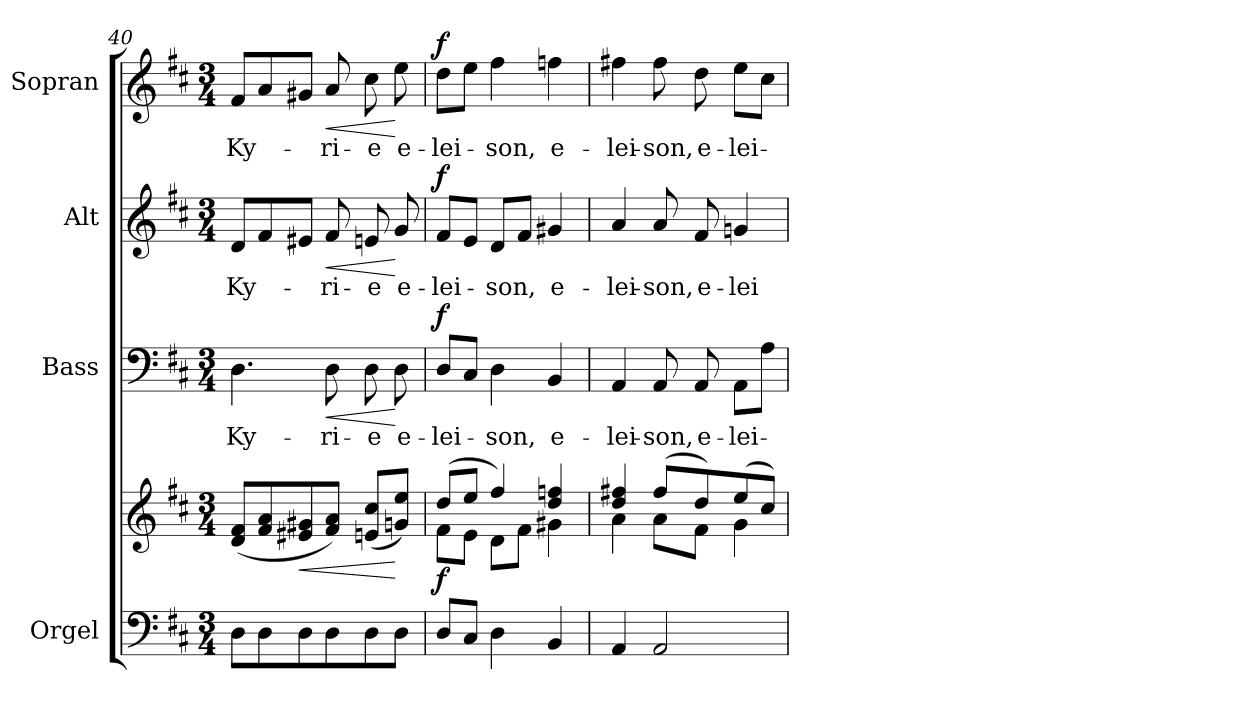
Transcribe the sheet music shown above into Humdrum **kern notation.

**kern	**kern	**dynam	**kern	**text	**dynam	**kern	**text	**dynam	**kern	**text	**dynam
*part4	*part4	*part4	*part3	*part3	*part3	*part2	*part2	*part2	*part1	*part1	*part1
*staff5	*staff4	*staff4/5	*staff3	*staff3	*staff3	*staff2	*staff2	*staff2	*staff1	*staff1	*staff1
*I"Orgel	*	*	*I"Bass	*	*	*I"Alt	*	*	*I"Sopran	*	*
*	*	*	*I'B.	*	*	*I'A.	*	*	*I'S.	*	*
*clefF4	*clefG2	*	*clefF4	*	*	*clefG2	*	*	*clefG2	*	*
*k[f#c#]	*k[f#c#]	*	*k[f#c#]	*	*	*k[f#c#]	*	*	*k[f#c#]	*	*
*D:	*D:	*	*D:	*	*	*D:	*	*	*D:	*	*
*M3/4	*M3/4	*	*M3/4	*	*	*M3/4	*	*	*M3/4	*	*
=40	=40	=40	=40	=40	=40	=40	=40	=40	=40	=40	=40
!	!	!	!	!LO:LY:b	!	!	!LO:LY:b	!	!	!LO:LY:b	!
8D\L	(<8d/ 8f#/L	.	4.D\	Ky-	.	8d/L	Ky-	.	8f#/L	Ky-	.
8D\	8f#/ 8a/	.	.	.	.	8f#/	.	.	8a/	.	.
!	!	!LO:HP:b	!	!	!	!	!	!	!	!	!
8D\	8e#X/ 8g#X/	<	.	.	.	8e#X/J	.	.	8g#X/J	.	.
!	!	!	!	!LO:LY:b	!LO:HP:b	!	!LO:LY:b	!LO:HP:b	!	!LO:LY:b	!LO:HP:b
8D\	8f#/ 8a/J)	.	8D\	-ri-	<	8f#/	-ri-	<	8a/	-ri-	<
!	!	!	!	!LO:LY:b	!	!	!LO:LY:b	!	!	!LO:LY:b	!
8D\	(<8en/ 8cc#/L	.	8D\	-e	.	8en/	-e	.	8cc#\	-e	.
!	!	!	!	!LO:LY:b	!	!	!LO:LY:b	!	!	!LO:LY:b	!
8D\J	8gn/ 8ee/J)	[	8D\	e-	[	8g/	e-	[	8ee\	e-	[
=41	=41	=41	=41	=41	=41	=41	=41	=41	=41	=41	=41
*	*^	*	*	*	*	*	*	*	*	*	*
!	!	!	!LO:DY:b	!	!LO:LY:b	!LO:DY:a	!	!LO:LY:b	!LO:DY:a	!	!LO:LY:b	!LO:DY:a
8D/L	(>8dd/L	8f#\L	f	8D/L	-lei-	f	8f#/L	-lei-	f	8dd\L	-lei-	f
8C#/J	8ee/J	8e\J	.	8C#/J	.	.	8e/J	.	.	8ee\J	.	.
!	!	!	!	!	!LO:LY:b	!	!	!LO:LY:b	!	!	!LO:LY:b	!
4D\	4ff#/)	8d\L	.	4D\	-son,	.	8d/L	-son,	.	4ff#\	-son,	.
.	.	8f#\J	.	.	.	.	8f#/J	.	.	.	.	.
!	!	!	!	!	!LO:LY:b	!	!	!LO:LY:b	!	!	!LO:LY:b	!
4BB/	4dd/ 4ffn/	4g#X\	.	4BB/	e-	.	4g#X/	e-	.	4ffn\	e-	.
!!LO:PB:g=z
=42	=42	=42	=42	=42	=42	=42	=42	=42	=42	=42	=42	=42
!	!	!	!	!	!LO:LY:b	!	!	!LO:LY:b	!	!	!LO:LY:b	!
4AA/	4dd/ 4ff#X/	4a\	.	4AA/	-lei-	.	4a/	-lei-	.	4ff#X\	-lei-	.
!	!	!	!	!	!LO:LY:b	!	!	!LO:LY:b	!	!	!LO:LY:b	!
2AA/	(>8ff#/L	8a\L	.	8AA/	-son,	.	8a/	-son,	.	8ff#\	-son,	.
!	!	!	!	!	!LO:LY:b	!	!	!LO:LY:b	!	!	!LO:LY:b	!
.	8dd/)	8f#\J	.	8AA/	e-	.	8f#/	e-	.	8dd\	e-	.
!	!	!	!	!	!LO:LY:b	!	!	!LO:LY:b	!	!	!LO:LY:b	!
.	(>8ee/	4g\	.	8AA\L	-lei-	.	4gn/	-lei-	.	8ee\L	-lei-	.
.	8cc#/J)	.	.	8A\J	.	.	.	.	.	8cc#\J	.	.
*	*v	*v	*	*	*	*	*	*	*	*	*	*
=	=	=	=	=	=	=	=	=	=	=	=
*-	*-	*-	*-	*-	*-	*-	*-	*-	*-	*-	*-
